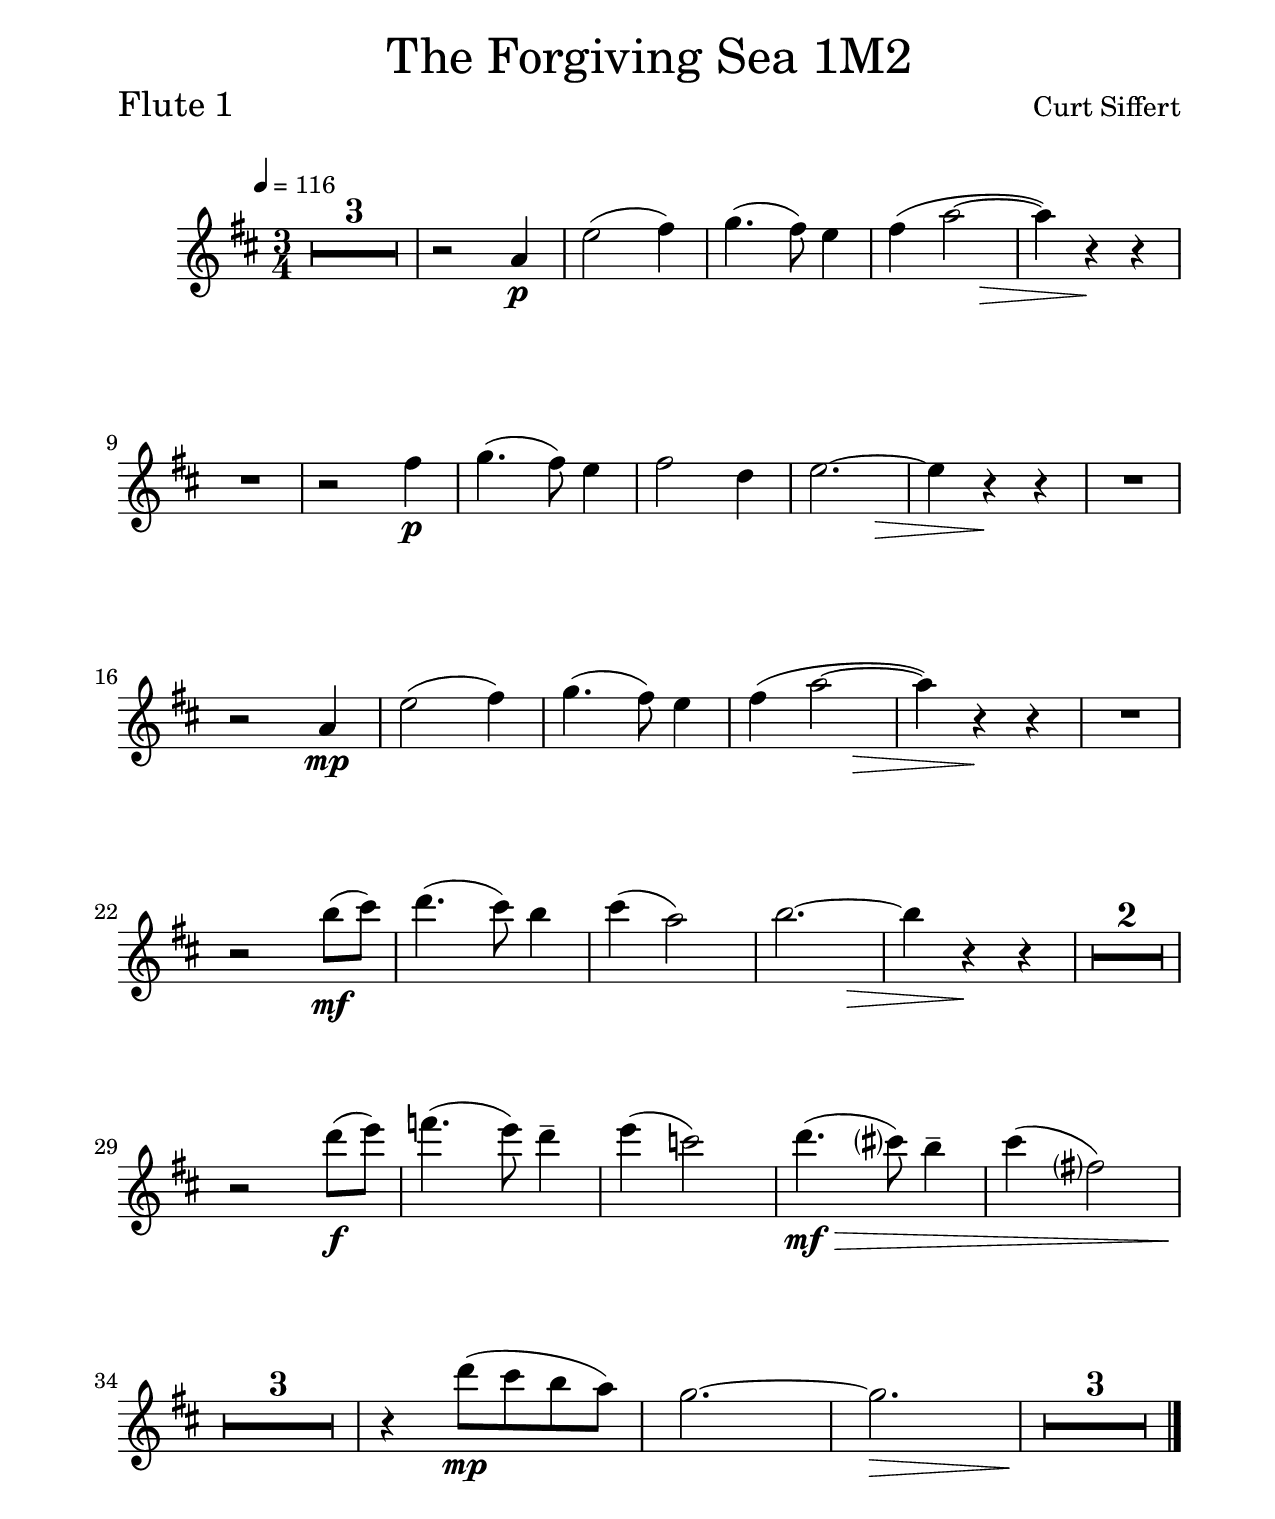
\version "2.15.43"
\include "english.ly"

\paper {
	#(set-paper-size "letter")
	ragged-last-bottom = ##f
	indent = 1\cm
	system-system-spacing #'basic-distance = #16
	markup-system-spacing #'basic-distance = #16
	top-markup-spacing #'basic-distance = #6
	last-bottom-spacing #'basic-distance = #8
	left-margin = 20\mm
	right-margin = 16\mm
	check-consistency = ##t	
}

\header {
	title = \markup \normal-text \larger "The Forgiving Sea 1M2"
  	composer = \markup "Curt Siffert"
  	poet = \markup \larger \larger "Flute 1"
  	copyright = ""
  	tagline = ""
}

\version "2.24.0"
\include "english.ly"

fluteOneNotes = \relative c'' {

	\time 3/4
	\key d \major
	\set tieWaitForNote = ##t
	\override Score.RehearsalMark.self-alignment-X = #LEFT

	\tag #'part { R2.*3 }
	\tag #'score { 
		R2.*3^\markup { \left-align \tiny "03:37:37:00" }
	}
	
	r2 a4\p |
	e'2( fs4) |
	g4.( fs8) e4 |
	fs( 
		<< a2~ {s4 s\> } >> |
	a4) r\! r | 
	
	\tag #'part { \break }
	
	R2.
	
	r2 fs4\p |
	g4.( fs8) e4 |
	fs2 d4 |
	\tag #'part { << e2.~ {s2 s4\> } >> | }
	\tag #'score {
		<< {e2.~^\markup { \left-align \tiny "03:37:55:19" }} {s2 s4\> } >> |		
	} 
	e4 r\! r |
	
	R2. 
	
	\tag #'part { \break }
	
	r2 a,4\mp |
	e'2( fs4) |
	g4.( fs8) e4 |
	fs(
		<< a2~ {s4 s\> } >> |
	a4) r\! r |
	
	R2.
	
	\tag #'part { \break }
	
	r2 b8\mf( cs) |
	d4.( cs8) b4 |
	cs( a2) |
	<< b2.~ {s2 s4\> } >> |
	b4 r\! r |
	
	R2.*2
	
	\tag #'part { \break }
	
	r2 d8\f( e) |
	\tag #'part { f4.( e8) d4-- | }
	\tag #'score {
		f4.(^\markup { \left-align \tiny "03:38:22:02" } e8) d4-- |		
	}
	e( c2) |
	d4.\mf\>( cs?8) b4-- | 
	cs( fs,?2) |
	
	\tag #'part { \break }
	
	\tag #'part { R2.*3\! }
	\tag #'score { R2.*3\!^\markup { \left-align \tiny "03:38:28:09" }}
	
	r4 d'8\mp( cs b a) |
	g2.~ |
	g2.\> |
	
	\tag #'part { R2.*3\! }
	\tag #'score { 
		R2.*2\! 
		R2.^\markup { \left-align \tiny "03:38:40:21" }
	}
	\bar "|."
		
}


#(set-global-staff-size 24)	
\layout{	
	\context { 
		\Score
  		\override MetronomeMark #'extra-offset = #'(-1.5 . 0)
    	\override MetronomeMark #'padding = #'2
    	\override MetronomeMark #'font-size = \smaller
	}
}	

<<
	\new Staff \relative c'' { 
		\tempo 4 = 116
		\set Score.skipBars = ##t
		\override MultiMeasureRest #'expand-limit = #1
		\keepWithTag #'part \fluteOneNotes	
	}	
>>